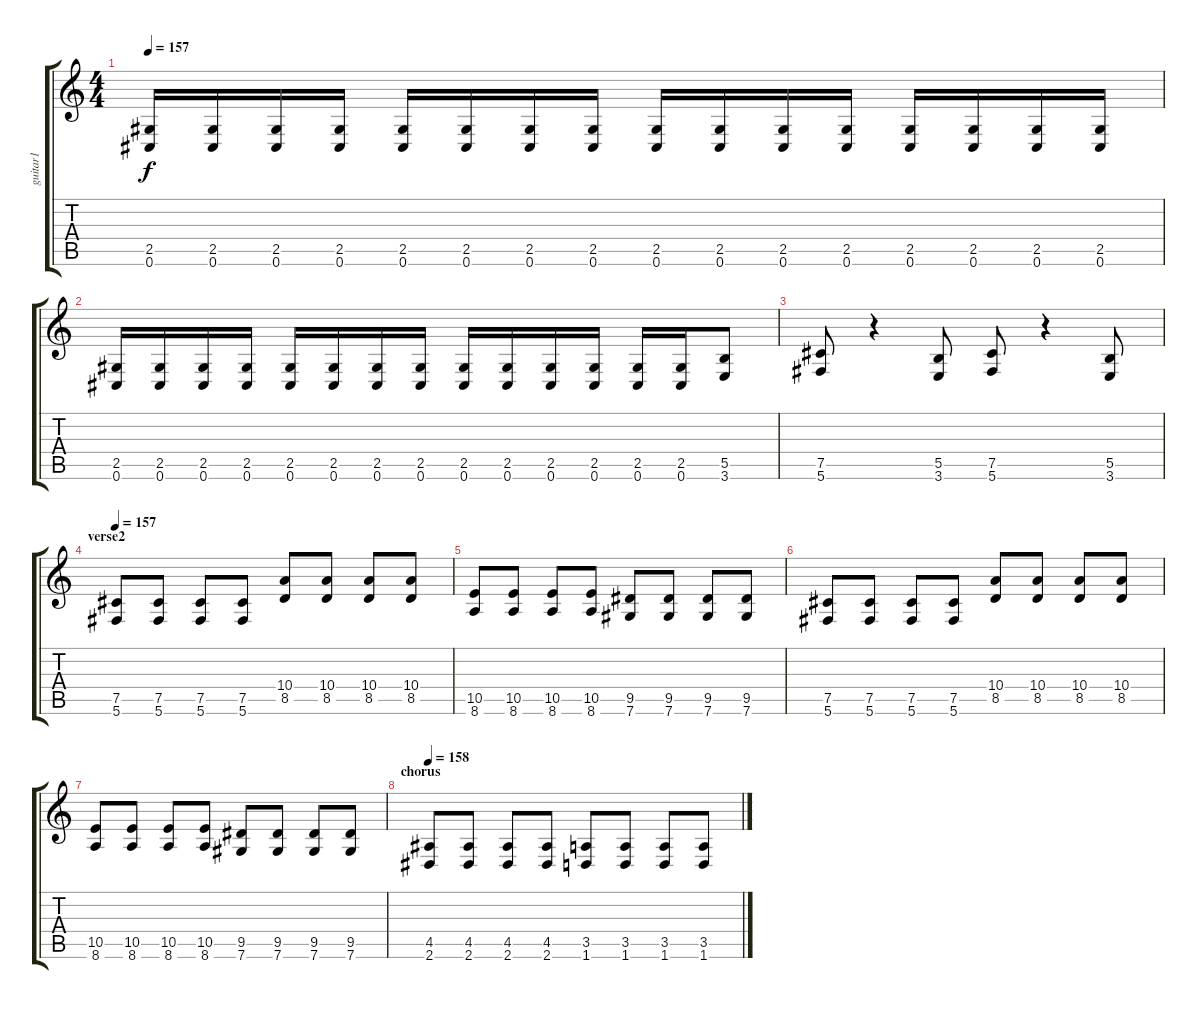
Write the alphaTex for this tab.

\track ("guitar1" "guitar1") {instrument distortionguitar}
\staff {score tabs}
\tuning (C4 Ab3 E3 B2 Gb2 Db2) {hide}
\ts (4 4)
\tempo 157
\clef g2
\ks c
(2.5 0.6).16{dy f} (2.5 0.6).16 (2.5 0.6).16 (2.5 0.6).16 (2.5 0.6).16 (2.5 0.6).16 (2.5 0.6).16 (2.5 0.6).16 (2.5 0.6).16 (2.5 0.6).16 (2.5 0.6).16 (2.5 0.6).16 (2.5 0.6).16 (2.5 0.6).16 (2.5 0.6).16 (2.5 0.6).16 |
(2.5 0.6).16 (2.5 0.6).16 (2.5 0.6).16 (2.5 0.6).16 (2.5 0.6).16 (2.5 0.6).16 (2.5 0.6).16 (2.5 0.6).16 (2.5 0.6).16 (2.5 0.6).16 (2.5 0.6).16 (2.5 0.6).16 (2.5 0.6).16 (2.5 0.6).16 (5.5 3.6).8 |
(7.5 5.6).8 r.4 (5.5 3.6).8 (7.5 5.6).8 r.4 (5.5 3.6).8 |
\section ("" "verse2")
\tempo 157
(7.5 5.6).8 (7.5 5.6).8 (7.5 5.6).8 (7.5 5.6).8 (10.4 8.5).8 (10.4 8.5).8 (10.4 8.5).8 (10.4 8.5).8 |
(10.5 8.6).8 (10.5 8.6).8 (10.5 8.6).8 (10.5 8.6).8 (9.5 7.6).8 (9.5 7.6).8 (9.5 7.6).8 (9.5 7.6).8 |
(7.5 5.6).8 (7.5 5.6).8 (7.5 5.6).8 (7.5 5.6).8 (10.4 8.5).8 (10.4 8.5).8 (10.4 8.5).8 (10.4 8.5).8 |
(10.5 8.6).8 (10.5 8.6).8 (10.5 8.6).8 (10.5 8.6).8 (9.5 7.6).8 (9.5 7.6).8 (9.5 7.6).8 (9.5 7.6).8 |
\section ("" "chorus")
\tempo 158
(4.5 2.6).8 (4.5 2.6).8 (4.5 2.6).8 (4.5 2.6).8 (3.5 1.6).8 (3.5 1.6).8 (3.5 1.6).8 (3.5 1.6).8
